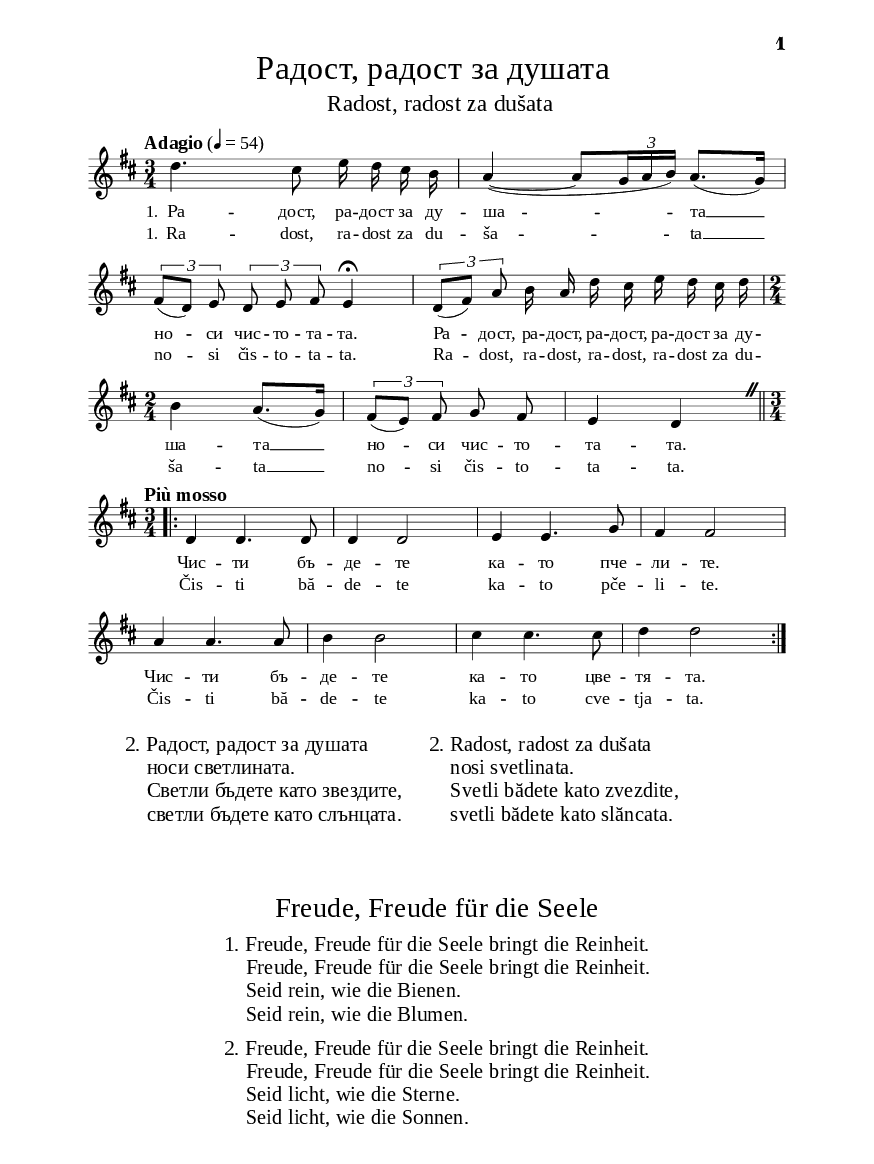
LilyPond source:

\version "2.24.4"

% include paper part and global functions
\include "include/globals.ily"

\bookpart {
  \label #'ref155_1
  \tocItem \markup "Радост, радост за душата – Radost, radost za dušata"
  \include "include/bookpart-paper.ily"
  \score {
    \include "include/score-layout.ily"

    \new Voice \absolute {
      \clef treble
      \key d \major
      \time 3/4
      \tempoFunc "Adagio" 4 "54"
      \autoBeamOff
      d''4.  cis''8  e''16  d''16
      cis''16  b'16 | % 2
      a'4 ( ~  a'8 [ \once \omit TupletBracket
      \times 2/3  {
        g'16  a'16  b'16 ) ]
      }
      a'8. ( [  g'16 ) ] \break | % 3

      \times 2/3  {
        fis'8 ( [  d'8 ) ] e'8
      }

      \times 2/3  {
        d'8   e'8  fis'8
      }
      e'4 ^\fermata \noBreak | % 4

      \times 2/3  {
        d'8 ([  fis'8 ]) a'8
      }
      b'16  a'16  d''16  cis''16
      e''16  d''16  cis''16  d''16
      \break | % 5
      \time 2/4
      b'4  a'8. [(  g'16 )]
      \times 2/3  {
        fis'8 ( [  e'8 ) ] fis'8
      }
      % 6
      g'8  fis'8  e'4  d'4 \caesura \time 3/4 \break
      \bar ".|:-||"
      | % 7
      \tempo "Più mosso"
      d'4  d'4.  d'8 | % 8
      d'4  d'2 | % 9
      e'4  e'4.  g'8 |
      fis'4  fis'2 \break | % 11
      a'4  a'4.  a'8 | % 12
      b'4  b'2 | % 13
      cis''4  cis''4.  cis''8 | % 14
      d''4  d''2
      \bar ":|."

    }

    \addlyrics {
      \set stanza = "1." Ра -- дост, ра -- дост за ду -- ша
      --  та __  но -- си
      чис -- то -- та -- та. Ра -- дост,
      ра -- дост, ра -- дост, ра -- дост
      за ду -- ша -- та __  но -- си
      чис -- то -- та -- та. Чис -- ти бъ --
      де -- те ка -- то пче -- ли -- те.
      Чис -- ти бъ -- де -- те ка -- то
      цве -- тя -- та.
    }

    \addlyrics {
      \set stanza = "1." Ra -- dost, ra -- dost za du -- ša
      --  ta __  no -- si
      čis -- to -- ta -- ta. Ra -- dost,
      ra -- dost, ra -- dost, ra -- dost
      za du -- ša -- ta __  no -- si
      čis -- to -- ta -- ta. Čis -- ti bă --
      de -- te ka -- to pče -- li -- te.
      Čis -- ti bă -- de -- te ka -- to
      cve -- tja -- ta.
    }
    \header {
      title = \titleFunc "Радост, радост за душата "" Radost, radost za dušata"
    }

    \midi{}

  } % score
  \markup \vspace #1
  \markup \abs-fontsize #10 {
    \hspace #5
    \override #`(baseline-skip . ,bgCoupletBaselineSkip) % affects space between column lines
    \column {

      \line {   2. Радост, радост за душата }
      \line {   "   "  носи светлината. }
      \line {   "   "  Светли бъдете като звездите,}
      \line {   "   "   светли бъдете като слънцата. }
    }
    \hspace #3
    \override #`(baseline-skip . ,bgCoupletBaselineSkip)


    \column {
      \line {   2. Radost, radost za dušata }
      \line {   "   "   nosi svetlinata. }
      \line {   "   "  Svetli bădete kato zvezdite,}
      \line {   "   "   svetli bădete kato slăncata. }

    }
  }

  \markup \vspace #3

  % include foreign translation(s) of the song
  \version "2.24.4"

\markup \fill-line { \fontsize #deTitleFontSize "Freude, Freude für die Seele" }
\markup \null
\markup \null
\markup \abs-fontsize #10 {
      \fill-line {
  \override #`(baseline-skip . ,deCoupletBaselineSkip)

  \column {

\line { 1. Freude, Freude für die Seele bringt die Reinheit. }

\line {   "   "  Freude, Freude für die Seele bringt die Reinheit. }

\line {   "   "  Seid rein, wie die Bienen.}

\line {   "   "  Seid rein, wie die Blumen.}
   \vspace #0.5

\line { 2. Freude, Freude für die Seele bringt die Reinheit. }

\line {   "   "  Freude, Freude für die Seele bringt die Reinheit. }

\line {   "   "  Seid licht, wie die Sterne.}

\line {   "   "  Seid licht, wie die Sonnen.}

  }
}
}


} % bookpart
